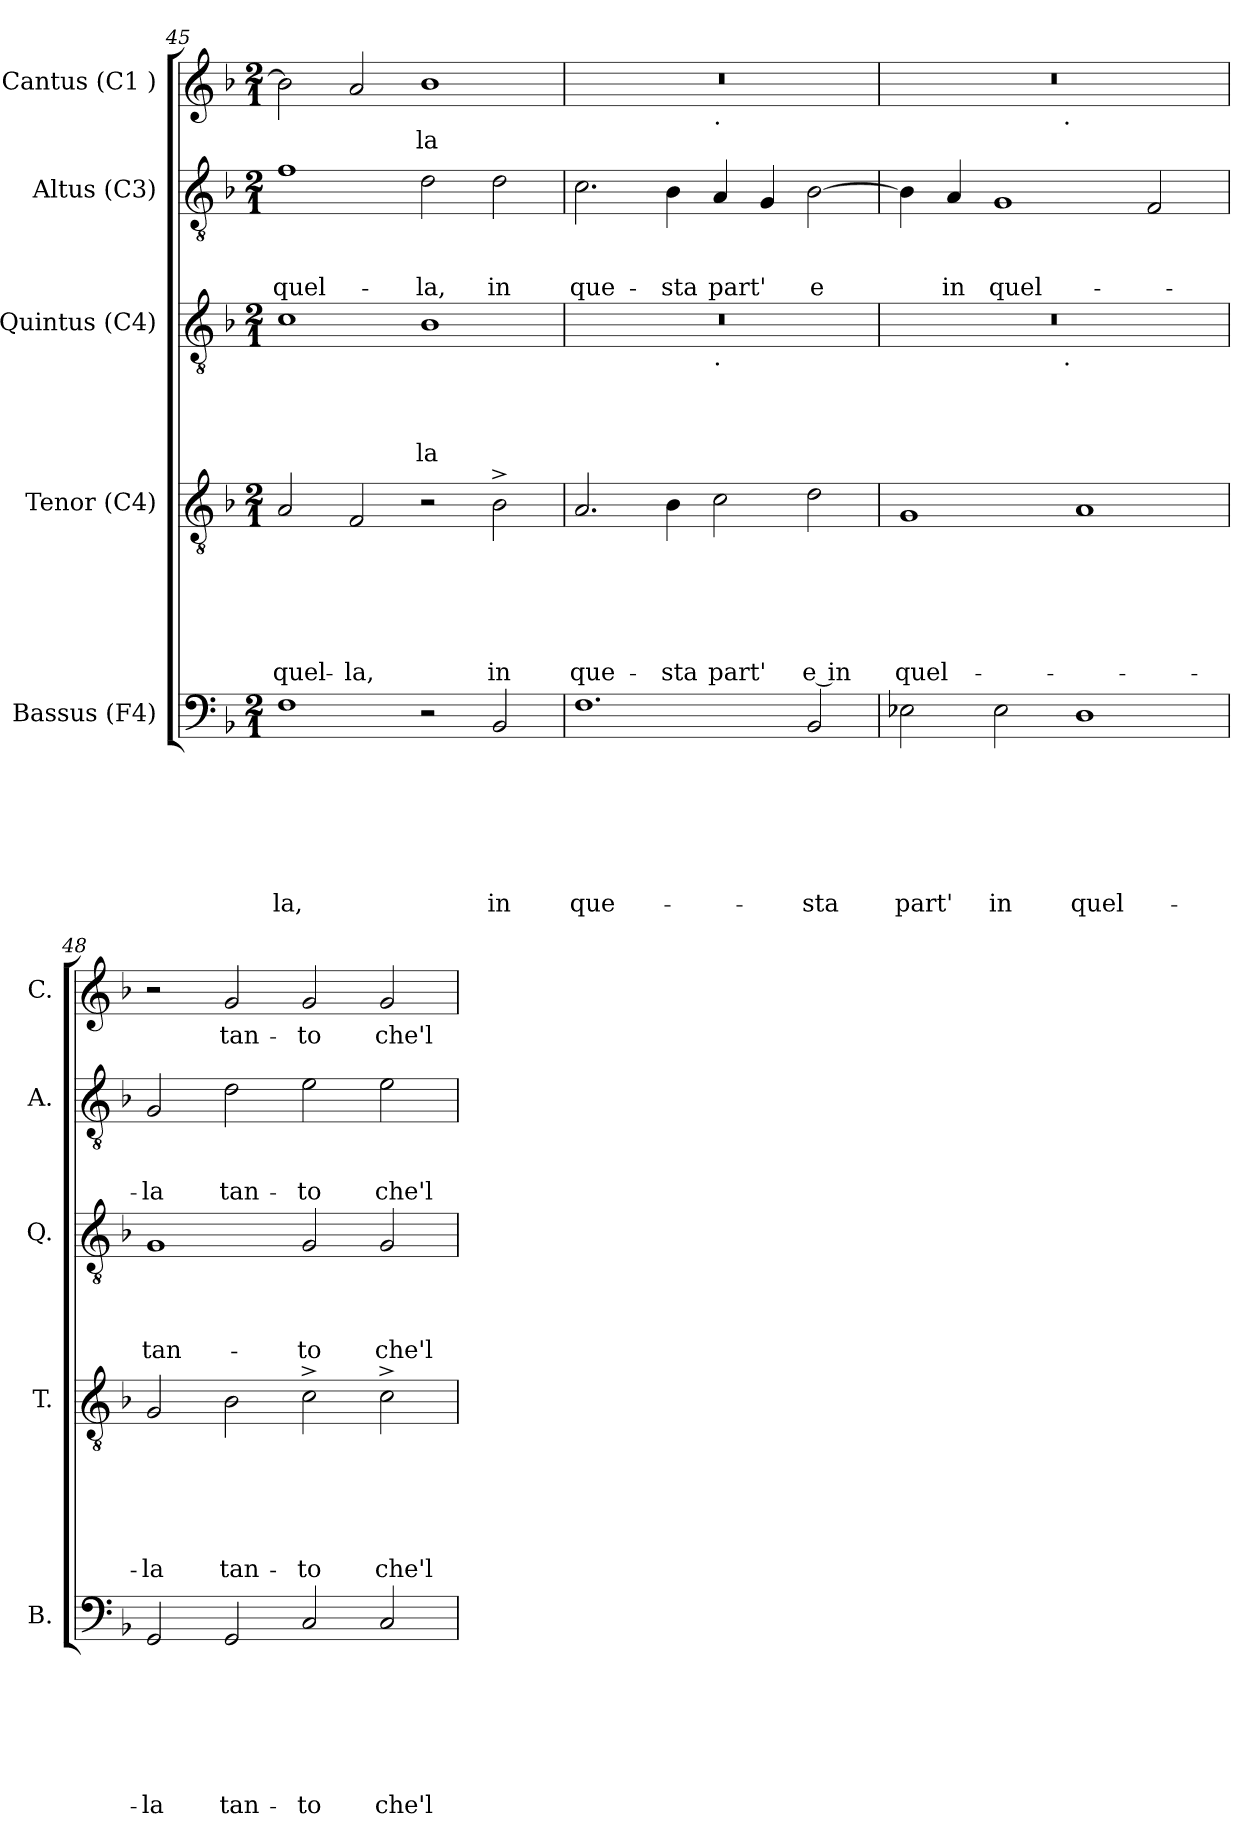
**kern	**text	**text	**text	**text	**text	**text	**text	**kern	**text	**text	**text	**text	**text	**text	**kern	**text	**text	**text	**text	**kern	**text	**text	**text	**kern	**text
*part5	*part5	*part5	*part5	*part5	*part5	*part5	*part5	*part4	*part4	*part4	*part4	*part4	*part4	*part4	*part3	*part3	*part3	*part3	*part3	*part2	*part2	*part2	*part2	*part1	*part1
*staff5	*staff5	*staff5	*staff5	*staff5	*staff5	*staff5	*staff5	*staff4	*staff4	*staff4	*staff4	*staff4	*staff4	*staff4	*staff3	*staff3	*staff3	*staff3	*staff3	*staff2	*staff2	*staff2	*staff2	*staff1	*staff1
*I"Bassus (F4)	*	*	*	*	*	*	*	*I"Tenor (C4)	*	*	*	*	*	*	*I"Quintus (C4)	*	*	*	*	*I"Altus (C3)	*	*	*	*I"Cantus (C1 )	*
*I'B.	*	*	*	*	*	*	*	*I'T.	*	*	*	*	*	*	*I'Q.	*	*	*	*	*I'A.	*	*	*	*I'C.	*
*clefF4	*	*	*	*	*	*	*	*clefGv2	*	*	*	*	*	*	*clefGv2	*	*	*	*	*clefGv2	*	*	*	*clefG2	*
*k[b-]	*	*	*	*	*	*	*	*k[b-]	*	*	*	*	*	*	*k[b-]	*	*	*	*	*k[b-]	*	*	*	*k[b-]	*
*F:	*	*	*	*	*	*	*	*F:	*	*	*	*	*	*	*F:	*	*	*	*	*F:	*	*	*	*F:	*
*M2/1	*	*	*	*	*	*	*	*M2/1	*	*	*	*	*	*	*M2/1	*	*	*	*	*M2/1	*	*	*	*M2/1	*
=45	=45	=45	=45	=45	=45	=45	=45	=45	=45	=45	=45	=45	=45	=45	=45	=45	=45	=45	=45	=45	=45	=45	=45	=45	=45
!	!	!	!	!	!	!	!LO:LY:b	!	!	!	!	!	!	!LO:LY:b	!	!	!	!	!	!	!	!	!LO:LY:b	!	!
1F	.	.	.	.	.	.	-la,	2A/	.	.	.	.	.	quel-	1c	.	.	.	.	1f	.	.	quel-	2b-\]	.
!	!	!	!	!	!	!	!	!	!	!	!	!	!	!LO:LY:b	!	!	!	!	!	!	!	!	!	!	!
.	.	.	.	.	.	.	.	2F/	.	.	.	.	.	-la,	.	.	.	.	.	.	.	.	.	2a/	.
!	!	!	!	!	!	!	!	!	!	!	!	!	!	!	!	!	!	!	!LO:LY:b	!	!	!	!LO:LY:b	!	!LO:LY:b
2r	.	.	.	.	.	.	.	2r	.	.	.	.	.	.	1B-	.	.	.	-la	2d\	.	.	-la,	1b-	-la
!	!	!	!	!	!	!	!LO:LY:b	!	!	!	!	!	!	!LO:LY:b	!	!	!	!	!	!	!	!	!LO:LY:b	!	!
2BB-/	.	.	.	.	.	.	in	2B-^>\	.	.	.	.	.	in	.	.	.	.	.	2d\	.	.	in	.	.
=46	=46	=46	=46	=46	=46	=46	=46	=46	=46	=46	=46	=46	=46	=46	=46	=46	=46	=46	=46	=46	=46	=46	=46	=46	=46
!	!	!	!	!	!	!	!LO:LY:b	!	!	!	!	!	!	!LO:LY:b	!	!	!	!	!	!	!	!	!LO:LY:b	!	!
*	*	*	*	*	*	*	*	*	*	*	*	*	*	*	*^	*	*	*	*	*	*	*	*	*^	*
1.F	.	.	.	.	.	.	que-	2.A/	.	.	.	.	.	que-	0r	1ryy	.	.	.	.	2.c\	.	.	que-	0r	1ryy	.
!	!	!	!	!	!	!	!	!	!	!	!	!	!	!LO:LY:b	!	!	!	!	!	!	!	!	!	!LO:LY:b	!	!	!
.	.	.	.	.	.	.	.	4B-\	.	.	.	.	.	-sta	.	.	.	.	.	.	4B-\	.	.	-sta	.	.	.
!	!	!	!	!	!	!	!	!	!	!	!	!	!	!	!	!	!	!	!	!	!	!	!	!	!	!LO:TX:b:t=.	!
!	!	!	!	!	!	!	!	!	!	!	!	!	!	!	!	!LO:TX:b:t=.	!	!	!	!	!	!	!	!	!	!	!
!	!	!	!	!	!	!	!	!	!	!	!	!	!	!LO:LY:b	!	!	!	!	!	!	!	!	!	!LO:LY:b	!	!	!
.	.	.	.	.	.	.	.	2c\	.	.	.	.	.	part'	.	1ryy	.	.	.	.	4A/	.	.	part'	.	1ryy	.
.	.	.	.	.	.	.	.	.	.	.	.	.	.	.	.	.	.	.	.	.	4G/	.	.	.	.	.	.
!	!	!	!	!	!	!	!LO:LY:b	!	!	!	!	!	!	!LO:LY:b:rj	!	!	!	!	!	!	!	!	!	!LO:LY:b:rj	!	!	!
2BB-/	.	.	.	.	.	.	-sta	2d\	.	.	.	.	.	e in	.	.	.	.	.	.	[>2B-\	.	.	e	.	.	.
=47	=47	=47	=47	=47	=47	=47	=47	=47	=47	=47	=47	=47	=47	=47	=47	=47	=47	=47	=47	=47	=47	=47	=47	=47	=47	=47	=47
!	!	!	!	!	!	!	!LO:LY:b	!	!	!	!	!	!	!LO:LY:b	!	!	!	!	!	!	!	!	!	!	!	!	!
2E-X\	.	.	.	.	.	.	part'	1G	.	.	.	.	.	quel-	0r	2ryy	.	.	.	.	4B-\]	.	.	.	0r	2ryy	.
!	!	!	!	!	!	!	!	!	!	!	!	!	!	!	!	!	!	!	!	!	!	!	!	!LO:LY:b	!	!	!
.	.	.	.	.	.	.	.	.	.	.	.	.	.	.	.	.	.	.	.	.	4A/	.	.	in	.	.	.
!	!	!	!	!	!	!	!LO:LY:b	!	!	!	!	!	!	!	!	!	!	!	!	!	!	!	!	!LO:LY:b	!	!	!
2E-\	.	.	.	.	.	.	in	.	.	.	.	.	.	.	.	4...ryy	.	.	.	.	1G	.	.	quel-	.	4...ryy	.
!	!	!	!	!	!	!	!	!	!	!	!	!	!	!	!	!	!	!	!	!	!	!	!	!	!	!LO:TX:b:t=.	!
!	!	!	!	!	!	!	!	!	!	!	!	!	!	!	!	!LO:TX:b:t=.	!	!	!	!	!	!	!	!	!	!	!
.	.	.	.	.	.	.	.	.	.	.	.	.	.	.	.	1ryy	.	.	.	.	.	.	.	.	.	1ryy	.
!	!	!	!	!	!	!	!LO:LY:b	!	!	!	!	!	!	!	!	!	!	!	!	!	!	!	!	!	!	!	!
1D	.	.	.	.	.	.	quel-	1A	.	.	.	.	.	.	.	.	.	.	.	.	.	.	.	.	.	.	.
.	.	.	.	.	.	.	.	.	.	.	.	.	.	.	.	.	.	.	.	.	2F/	.	.	.	.	.	.
.	.	.	.	.	.	.	.	.	.	.	.	.	.	.	.	32ryy	.	.	.	.	.	.	.	.	.	32ryy	.
!!LO:LB:g=z
=48	=48	=48	=48	=48	=48	=48	=48	=48	=48	=48	=48	=48	=48	=48	=48	=48	=48	=48	=48	=48	=48	=48	=48	=48	=48	=48	=48
!	!	!	!	!	!	!	!LO:LY:b	!	!	!	!	!	!	!LO:LY:b	!	!	!	!	!	!LO:LY:b	!	!	!	!LO:LY:b	!	!	!
*	*	*	*	*	*	*	*	*	*	*	*	*	*	*	*v	*v	*	*	*	*	*	*	*	*	*v	*v	*
2GG/	.	.	.	.	.	.	-la	2G/	.	.	.	.	.	-la	1G	.	.	.	tan-	2G/	.	.	-la	2r	.
!	!	!	!	!	!	!	!LO:LY:b	!	!	!	!	!	!	!LO:LY:b	!	!	!	!	!	!	!	!	!LO:LY:b	!	!LO:LY:b
2GG/	.	.	.	.	.	.	tan-	2B-\	.	.	.	.	.	tan-	.	.	.	.	.	2d\	.	.	tan-	2g/	tan-
!	!	!	!	!	!	!	!LO:LY:b	!	!	!	!	!	!	!LO:LY:b	!	!	!	!	!LO:LY:b	!	!	!	!LO:LY:b	!	!LO:LY:b
2C/	.	.	.	.	.	.	-to	2c^>\	.	.	.	.	.	-to	2G/	.	.	.	-to	2e\	.	.	-to	2g/	-to
!	!	!	!	!	!	!	!LO:LY:b	!	!	!	!	!	!	!LO:LY:b	!	!	!	!	!LO:LY:b	!	!	!	!LO:LY:b	!	!LO:LY:b
2C/	.	.	.	.	.	.	che'l	2c^>\	.	.	.	.	.	che'l	2G/	.	.	.	che'l	2e\	.	.	che'l	2g/	che'l
=	=	=	=	=	=	=	=	=	=	=	=	=	=	=	=	=	=	=	=	=	=	=	=	=	=
*-	*-	*-	*-	*-	*-	*-	*-	*-	*-	*-	*-	*-	*-	*-	*-	*-	*-	*-	*-	*-	*-	*-	*-	*-	*-
